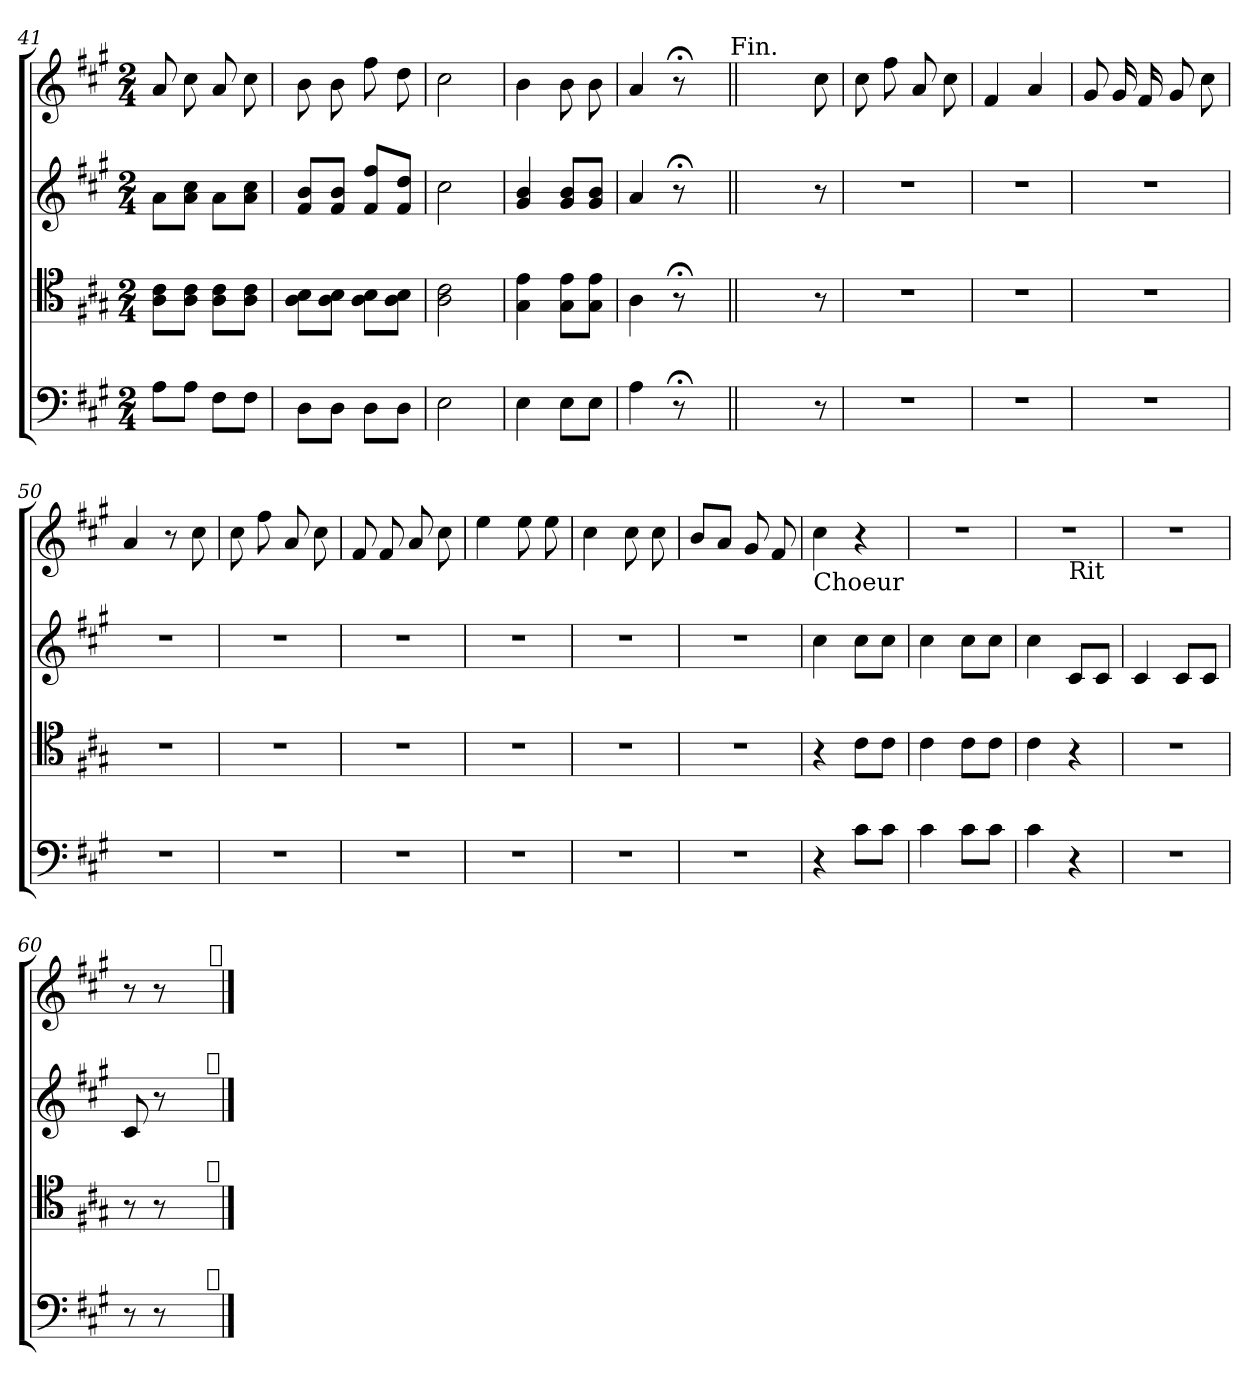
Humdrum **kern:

**kern	**kern	**kern	**kern
*part4	*part3	*part2	*part1
*staff4	*staff3	*staff2	*staff1
!!LO:LB:g=z
*clefF4	*clefC4	*clefG2	*clefG2
*k[f#c#g#]	*k[f#c#g#]	*k[f#c#g#]	*k[f#c#g#]
*A:	*A:	*A:	*A:
*M2/4	*M2/4	*M2/4	*M2/4
=41	=41	=41	=41
8A\L	8A\ 8c#\L	8a\L	8a/
8A\J	8A\ 8c#\J	8a\ 8cc#\J	8cc#\
8F#\L	8A\ 8c#\L	8a\L	8a/
8F#\J	8A\ 8c#\J	8a\ 8cc#\J	8cc#\
=42	=42	=42	=42
8D\L	8A\ 8B\L	8f#/ 8b/L	8b\
8D\J	8A\ 8B\J	8f#/ 8b/J	8b\
8D\L	8A\ 8B\L	8f#/ 8ff#/L	8ff#\
8D\J	8A\ 8B\J	8f#/ 8dd/J	8dd\
=43	=43	=43	=43
2E\	2A\ 2c#\	2cc#\	2cc#\
=44	=44	=44	=44
4E\	4G#\ 4e\	4g#/ 4b/	4b\
8E\L	8G#\ 8e\L	8g#/ 8b/L	8b\
8E\J	8G#\ 8e\J	8g#/ 8b/J	8b\
=45	=45	=45	=45
4A\	4A\	4a/	4a/
8r;<	8r;<	8r;<	8r;<
8ryy	8ryy	8ryy	8ryy
!	!	!	!LO:TX:a:t=Fin.
=46||	=46||	=46||	=46||
4ryy	4ryy	4ryy	4ryy
8ryy	8ryy	8ryy	8ryy
8r	8r	8r	8cc#\
=47	=47	=47	=47
2r	2r	2r	8cc#\
.	.	.	8ff#\
.	.	.	8a/
.	.	.	8cc#\
=48	=48	=48	=48
2r	2r	2r	4f#/
.	.	.	4a/
=49	=49	=49	=49
2r	2r	2r	8g#/
.	.	.	16g#/
.	.	.	16f#/
.	.	.	8g#/
.	.	.	8cc#\
!!LO:PB:g=z
=50	=50	=50	=50
2r	2r	2r	4a/
.	.	.	8r
.	.	.	8cc#\
=51	=51	=51	=51
2r	2r	2r	8cc#\
.	.	.	8ff#\
.	.	.	8a/
.	.	.	8cc#\
=52	=52	=52	=52
2r	2r	2r	8f#/
.	.	.	8f#/
.	.	.	8a/
.	.	.	8cc#\
=53	=53	=53	=53
2r	2r	2r	4ee\
.	.	.	8ee\
.	.	.	8ee\
=54	=54	=54	=54
2r	2r	2r	4cc#\
.	.	.	8cc#\
.	.	.	8cc#\
=55	=55	=55	=55
2r	2r	2r	8b/L
.	.	.	8a/J
.	.	.	8g#/
.	.	.	8f#/
=56	=56	=56	=56
!	!	!	!LO:TX:b:t=Choeur
4r	4r	4cc#\	4cc#\
8c#\L	8c#\L	8cc#\L	4r
8c#\J	8c#\J	8cc#\J	.
=57	=57	=57	=57
4c#\	4c#\	4cc#\	2r
8c#\L	8c#\L	8cc#\L	.
8c#\J	8c#\J	8cc#\J	.
=58	=58	=58	=58
*	*	*	*^
4c#\	4c#\	4cc#\	2r	4ryy
!	!	!	!	!LO:TX:b:t=Rit
4r	4r	8c#/L	.	4ryy
.	.	8c#/J	.	.
*	*	*	*v	*v
!!LO:LB:g=z
=59	=59	=59	=59
2r	2r	4c#/	2r
.	.	8c#/L	.
.	.	8c#/J	.
=60	=60	=60	=60
8r	8r	8c#/	8r
8r	8r	8r	8r
4ryy	4ryy	4ryy	4ryy
!	!	!	!LO:TX:a:t=𝄋
!	!	!LO:TX:a:t=𝄋	!
!	!LO:TX:a:t=𝄋	!	!
!LO:TX:a:t=𝄋	!	!	!
==	==	==	==
*-	*-	*-	*-
